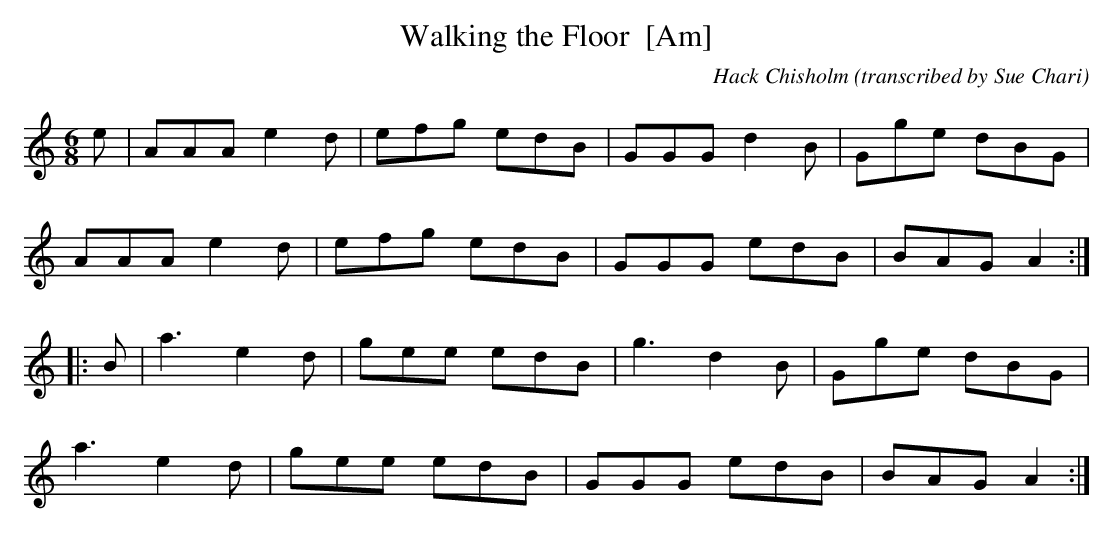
X:1
T: Walking the Floor  [Am]
C: Hack Chisholm
O: transcribed by Sue Chari
M: 6/8
L: 1/8
K: C
e |\
AAA e2d | efg edB | GGG d2B | Gge dBG |
AAA e2d | efg edB | GGG edB | BAG A2 :|
|: B |\
a3 e2d | gee edB | g3 d2B | Gge dBG |
a3 e2d | gee edB | GGG edB | BAG A2 :|
